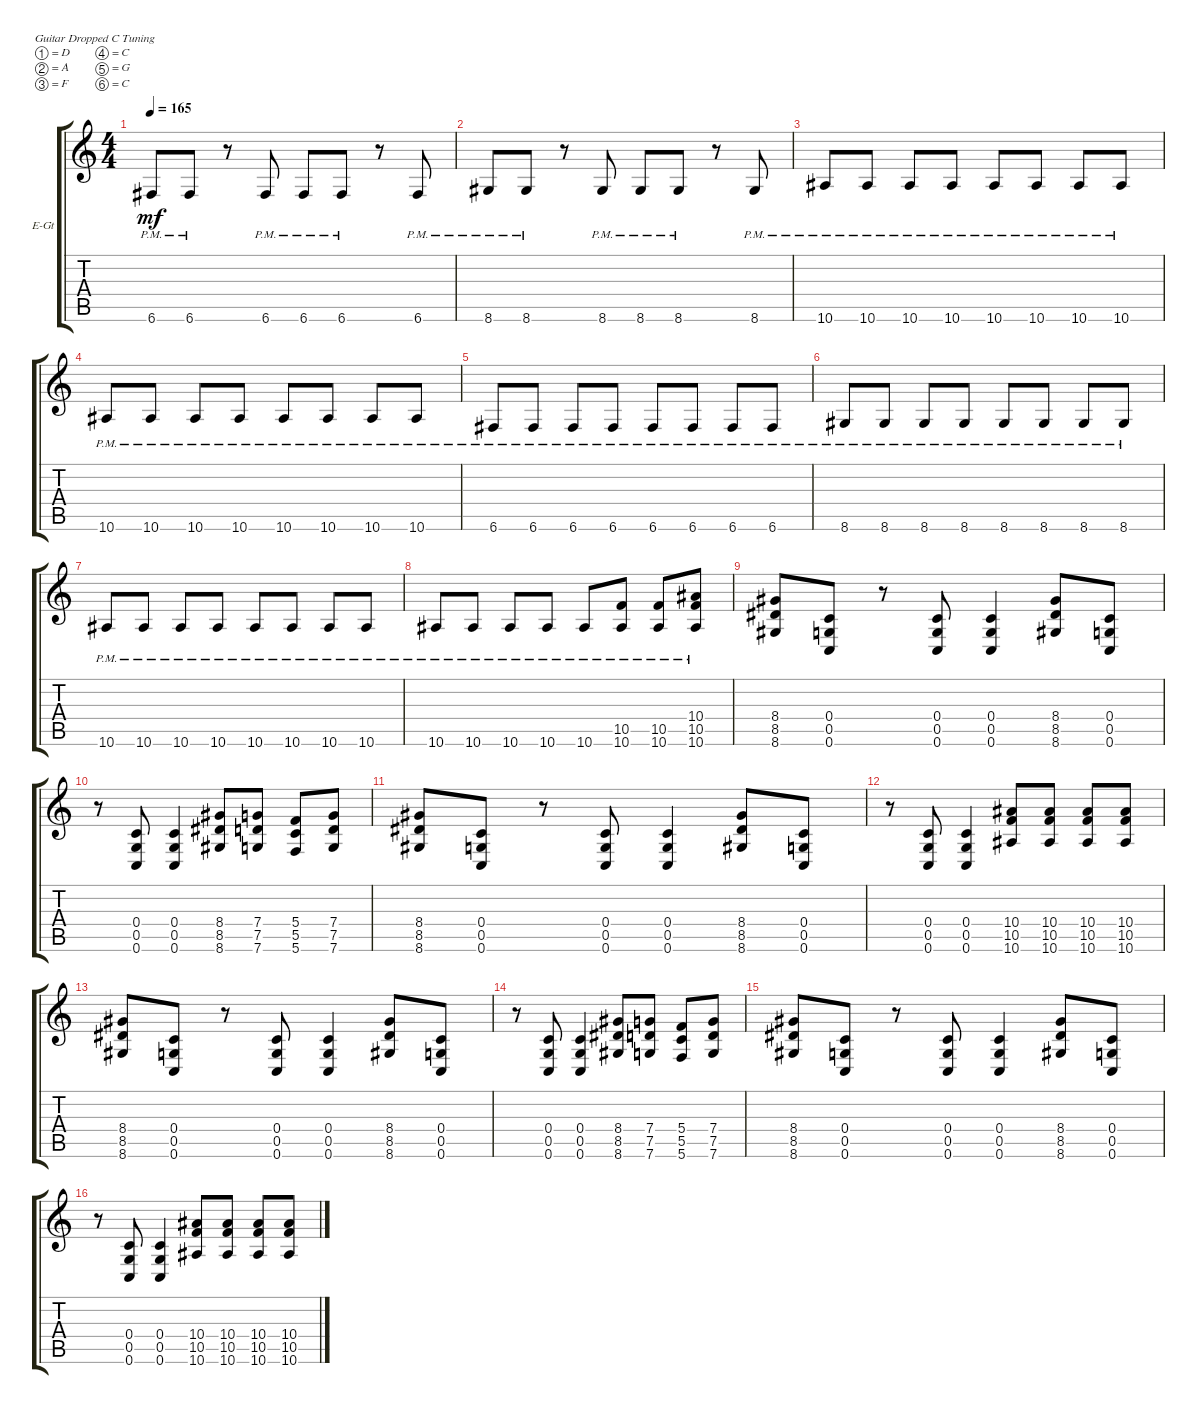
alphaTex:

\defaultSystemsLayout 4
\bracketExtendMode groupsimilarinstruments
\firstSystemTrackNameOrientation horizontal
\otherSystemsTrackNameOrientation horizontal
\track ("Main Lead Left" "E-Gt") {instrument electricguitarclean}
\staff {score tabs}
\tuning (D4 A3 F3 C3 G2 C2)
\ts (4 4)
\tempo 165
\clef g2
\ks c
6.6{pm}.8{dy mf} 6.6{pm}.8 r.8 6.6{pm}.8 6.6{pm}.8 6.6{pm}.8 r.8 6.6{pm}.8 |
8.6{pm}.8 8.6{pm}.8 r.8 8.6{pm}.8 8.6{pm}.8 8.6{pm}.8 r.8 8.6{pm}.8 |
10.6{pm}.8 10.6{pm}.8 10.6{pm}.8 10.6{pm}.8 10.6{pm}.8 10.6{pm}.8 10.6{pm}.8 10.6{pm}.8 |
10.6{pm}.8 10.6{pm}.8 10.6{pm}.8 10.6{pm}.8 10.6{pm}.8 10.6{pm}.8 10.6{pm}.8 10.6{pm}.8 |
6.6{pm}.8 6.6{pm}.8 6.6{pm}.8 6.6{pm}.8 6.6{pm}.8 6.6{pm}.8 6.6{pm}.8 6.6{pm}.8 |
8.6{pm}.8 8.6{pm}.8 8.6{pm}.8 8.6{pm}.8 8.6{pm}.8 8.6{pm}.8 8.6{pm}.8 8.6{pm}.8 |
10.6{pm}.8 10.6{pm}.8 10.6{pm}.8 10.6{pm}.8 10.6{pm}.8 10.6{pm}.8 10.6{pm}.8 10.6{pm}.8 |
10.6{pm}.8 10.6{pm}.8 10.6{pm}.8 10.6{pm}.8 10.6{pm}.8 (10.6{pm} 10.5).8 (10.6{pm} 10.5).8 (10.6{pm} 10.5 10.4).8 |
(8.6 8.5 8.4).8 (0.4 0.5 0.6).8 r.8 (0.6 0.5 0.4).8 (0.4 0.5 0.6).4 (8.4 8.5 8.6).8 (0.6 0.4 0.5).8 |
r.8 (0.4 0.5 0.6).8 (0.6 0.5 0.4).4 (8.4 8.5 8.6).8 (7.6 7.5 7.4).8 (5.4 5.5 5.6).8 (7.5 7.4 7.6).8 |
(8.6 8.5 8.4).8 (0.4 0.5 0.6).8 r.8 (0.6 0.5 0.4).8 (0.4 0.5 0.6).4 (8.4 8.5 8.6).8 (0.6 0.4 0.5).8 |
r.8 (0.4 0.5 0.6).8 (0.6 0.5 0.4).4 (10.6 10.5 10.4).8 (10.6 10.5 10.4).8 (10.6 10.5 10.4).8 (10.6 10.5 10.4).8 |
(8.6 8.5 8.4).8 (0.4 0.5 0.6).8 r.8 (0.6 0.5 0.4).8 (0.4 0.5 0.6).4 (8.4 8.5 8.6).8 (0.6 0.4 0.5).8 |
r.8 (0.4 0.5 0.6).8 (0.6 0.5 0.4).4 (8.4 8.5 8.6).8 (7.6 7.5 7.4).8 (5.4 5.5 5.6).8 (7.5 7.4 7.6).8 |
(8.6 8.5 8.4).8 (0.4 0.5 0.6).8 r.8 (0.6 0.5 0.4).8 (0.4 0.5 0.6).4 (8.4 8.5 8.6).8 (0.6 0.4 0.5).8 |
r.8 (0.4 0.5 0.6).8 (0.6 0.5 0.4).4 (10.6 10.5 10.4).8 (10.6 10.5 10.4).8 (10.6 10.5 10.4).8 (10.6 10.5 10.4).8
